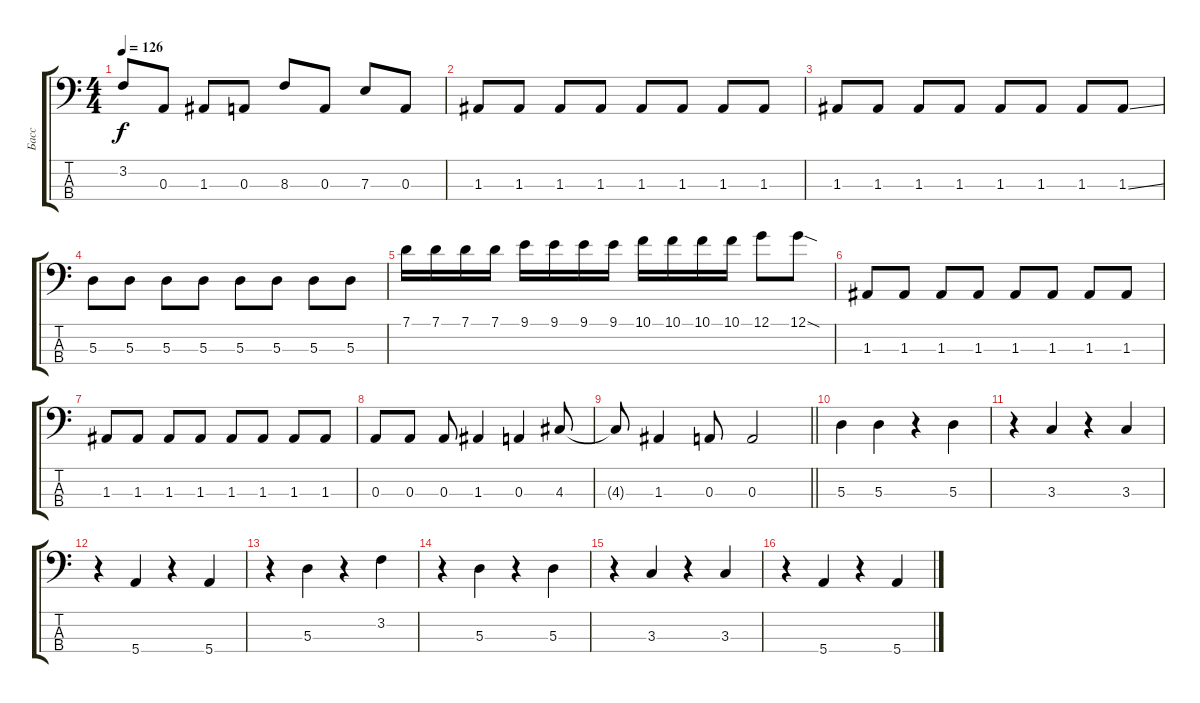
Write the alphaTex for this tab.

\track ("Басс" "Басс") {instrument electricbassfinger}
\staff {score tabs}
\tuning (G2 D2 A1 E1) {hide}
\ts (4 4)
\tempo 126
\clef f4
\ks c
3.2{t}.8{dy f} 0.3.8 1.3.8 0.3.8 8.3.8 0.3.8 7.3.8 0.3.8 |
1.3.8 1.3.8 1.3.8 1.3.8 1.3.8 1.3.8 1.3.8 1.3.8 |
1.3.8 1.3.8 1.3.8 1.3.8 1.3.8 1.3.8 1.3.8 1.3{ss}.8 |
5.3.8 5.3.8 5.3.8 5.3.8 5.3.8 5.3.8 5.3.8 5.3.8 |
7.1.16 7.1.16 7.1.16 7.1.16 9.1.16 9.1.16 9.1.16 9.1.16 10.1.16 10.1.16 10.1.16 10.1.16 12.1.8 12.1{sod}.8 |
1.3.8 1.3.8 1.3.8 1.3.8 1.3.8 1.3.8 1.3.8 1.3.8 |
1.3.8 1.3.8 1.3.8 1.3.8 1.3.8 1.3.8 1.3.8 1.3.8 |
0.3.8 0.3.8 0.3.8 1.3.4 0.3.4 4.3.8 |
\barLineRight lightlight
4.3{t}.8 1.3.4 0.3.8 0.3.2 |
5.3.4 5.3.4 r.4 5.3.4 |
r.4 3.3.4 r.4 3.3.4 |
r.4 5.4.4 r.4 5.4.4 |
r.4 5.3.4 r.4 3.2.4 |
r.4 5.3.4 r.4 5.3.4 |
r.4 3.3.4 r.4 3.3.4 |
r.4 5.4.4 r.4 5.4.4
